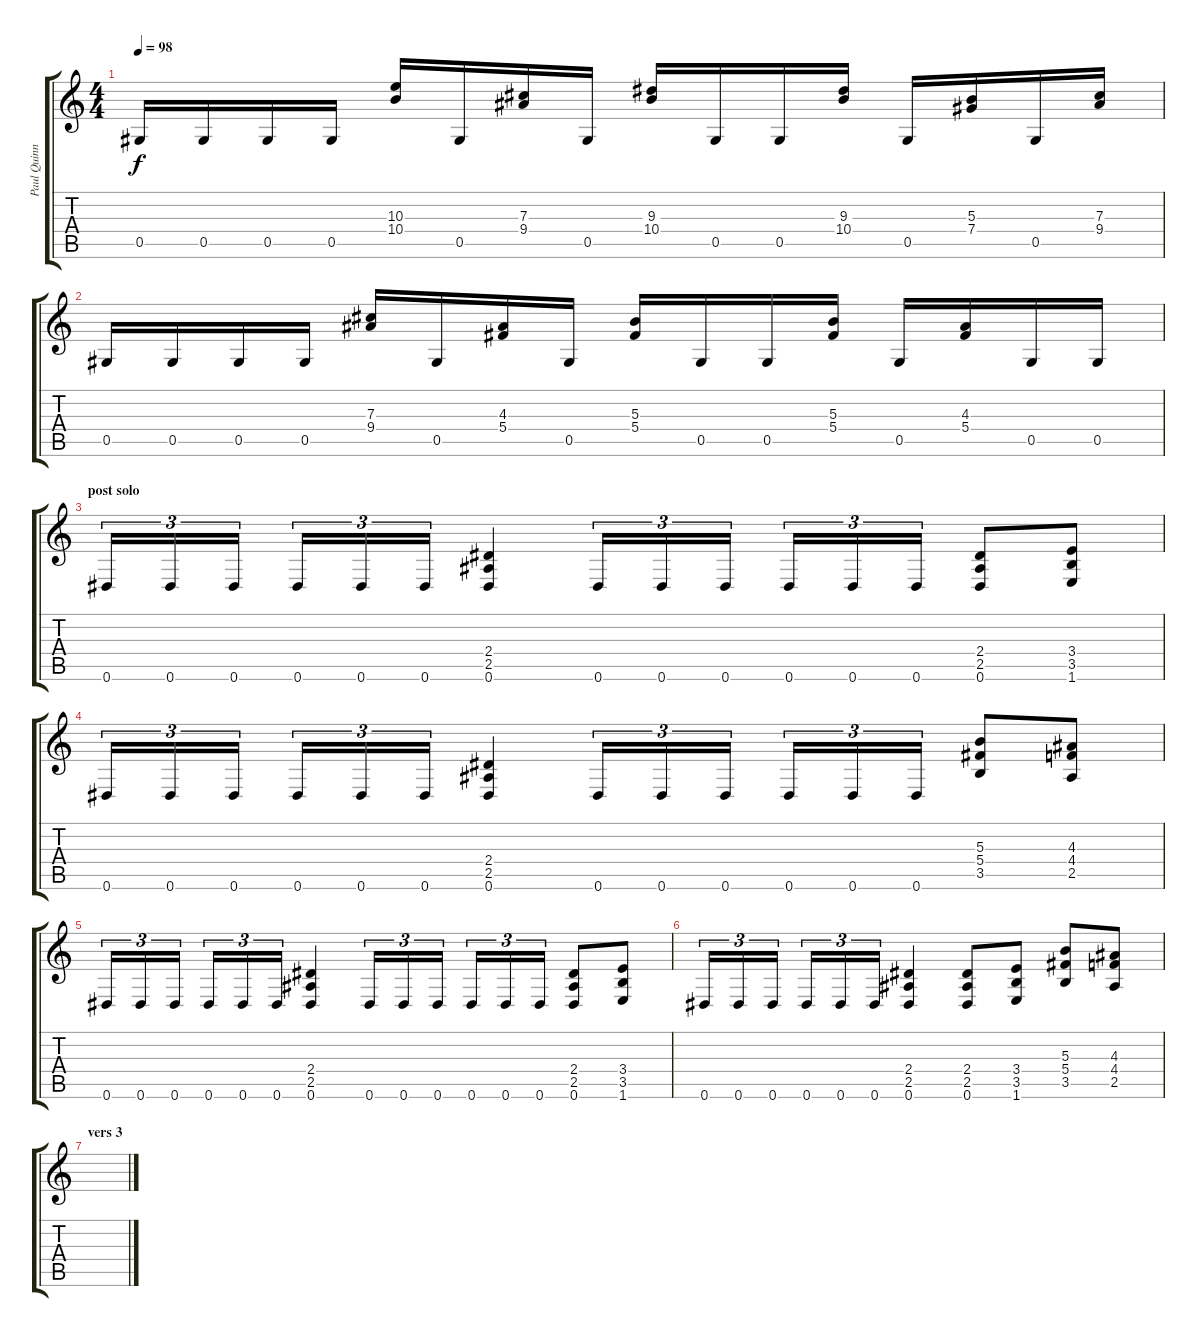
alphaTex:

\track ("Paul Quinn" "Paul Quinn") {instrument distortionguitar}
\staff {score tabs}
\tuning (Eb4 Bb3 Gb3 Db3 Ab2 Eb2) {hide}
\ts (4 4)
\tempo 98
\clef g2
\ks c
0.5.16{dy f} 0.5.16 0.5.16 0.5.16 (10.3 10.4).16 0.5.16 (7.3 9.4).16 0.5.16 (9.3 10.4).16 0.5.16 0.5.16 (9.3 10.4).16 0.5.16 (5.3 7.4).16 0.5.16 (7.3 9.4).16 |
0.5.16 0.5.16 0.5.16 0.5.16 (7.3 9.4).16 0.5.16 (4.3 5.4).16 0.5.16 (5.3 5.4).16 0.5.16 0.5.16 (5.3 5.4).16 0.5.16 (4.3 5.4).16 0.5.16 0.5.16 |
\section ("" "post solo")
0.6.16{tu (3 2)} 0.6.16{tu (3 2)} 0.6.16{tu (3 2)} 0.6.16{tu (3 2)} 0.6.16{tu (3 2)} 0.6.16{tu (3 2)} (2.4 2.5 0.6).4 0.6.16{tu (3 2)} 0.6.16{tu (3 2)} 0.6.16{tu (3 2)} 0.6.16{tu (3 2)} 0.6.16{tu (3 2)} 0.6.16{tu (3 2)} (2.4 2.5 0.6).8 (3.4 3.5 1.6).8 |
0.6.16{tu (3 2)} 0.6.16{tu (3 2)} 0.6.16{tu (3 2)} 0.6.16{tu (3 2)} 0.6.16{tu (3 2)} 0.6.16{tu (3 2)} (2.4 2.5 0.6).4 0.6.16{tu (3 2)} 0.6.16{tu (3 2)} 0.6.16{tu (3 2)} 0.6.16{tu (3 2)} 0.6.16{tu (3 2)} 0.6.16{tu (3 2)} (5.3 5.4 3.5).8 (4.3 4.4 2.5).8 |
0.6.16{tu (3 2)} 0.6.16{tu (3 2)} 0.6.16{tu (3 2)} 0.6.16{tu (3 2)} 0.6.16{tu (3 2)} 0.6.16{tu (3 2)} (2.4 2.5 0.6).4 0.6.16{tu (3 2)} 0.6.16{tu (3 2)} 0.6.16{tu (3 2)} 0.6.16{tu (3 2)} 0.6.16{tu (3 2)} 0.6.16{tu (3 2)} (2.4 2.5 0.6).8 (3.4 3.5 1.6).8 |
0.6.16{tu (3 2)} 0.6.16{tu (3 2)} 0.6.16{tu (3 2)} 0.6.16{tu (3 2)} 0.6.16{tu (3 2)} 0.6.16{tu (3 2)} (2.4 2.5 0.6).4 (2.4 2.5 0.6).8 (3.4 3.5 1.6).8 (5.3 5.4 3.5).8 (4.3 4.4 2.5).8 |
\section ("" "vers 3")
